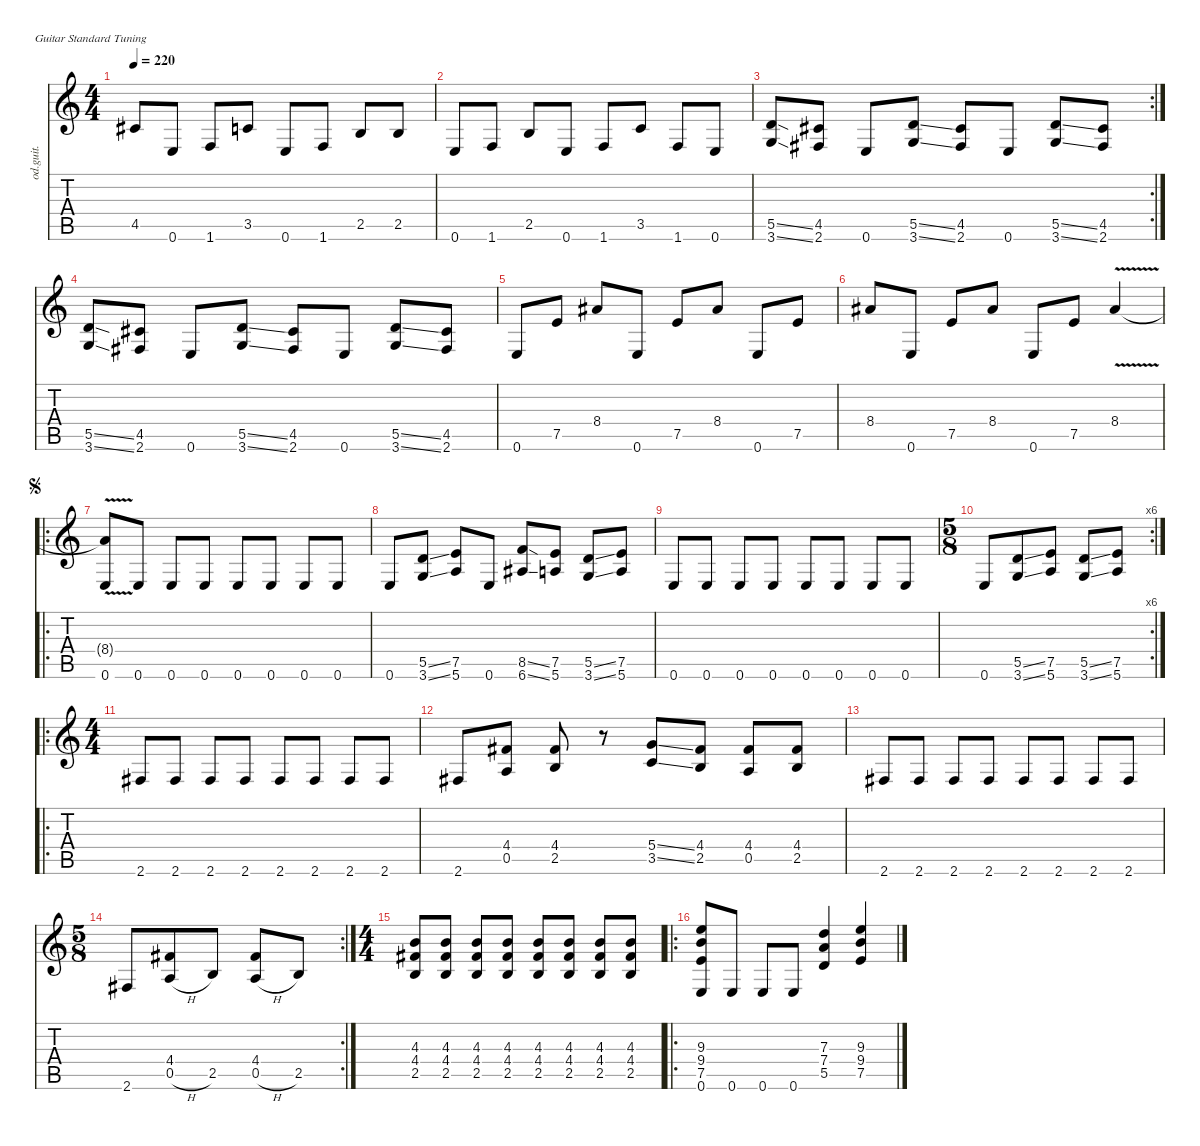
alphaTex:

\defaultSystemsLayout 4
\hideDynamics
\bracketExtendMode nobrackets
\track ("Guitar 2 (Main Lead)" "od.guit.") {mute instrument overdrivenguitar}
\staff {score tabs}
\tuning (E4 B3 G3 D3 A2 E2)
\ts (4 4)
\tempo 220
\clef g2
\ks c
4.5{acc #}.8{dy f} 0.6.8 1.6.8 3.5.8 0.6.8 1.6.8 2.5.8 2.5.8 |
0.6.8 1.6.8 2.5.8 0.6.8 1.6.8 3.5.8 1.6.8 0.6.8 |
\rc 2
(5.5{ss} 3.6{ss}).8 (4.5{acc #} 2.6{acc #}).8 0.6.8 (5.5{ss} 3.6{ss}).8 (4.5{acc #} 2.6{acc #}).8 0.6.8 (5.5{ss} 3.6{ss}).8 (4.5{acc #} 2.6{acc #}).8 |
(5.5{ss} 3.6{ss}).8 (4.5{acc #} 2.6{acc #}).8 0.6.8 (5.5{ss} 3.6{ss}).8 (4.5{acc #} 2.6{acc #}).8 0.6.8 (5.5{ss} 3.6{ss}).8 (4.5{acc #} 2.6{acc #}).8 |
0.6.8 7.5.8 8.4{acc #}.8 0.6.8 7.5.8 8.4{acc #}.8 0.6.8 7.5.8 |
8.4{acc #}.8 0.6.8 7.5.8 8.4{acc #}.8 0.6.8 7.5.8 8.4{v acc #}.4 |
\ro
\jump segno
(8.4{v t acc #} 0.6).8 0.6.8 0.6.8 0.6.8 0.6.8 0.6.8 0.6.8 0.6.8 |
0.6.8 (5.5{ss} 3.6{ss}).8 (7.5 5.6).8 0.6.8 (8.5{ss} 6.6{ss acc #}).8 (7.5 5.6).8 (5.5{ss} 3.6{ss}).8 (7.5 5.6).8 |
0.6.8 0.6.8 0.6.8 0.6.8 0.6.8 0.6.8 0.6.8 0.6.8 |
\rc 6
\ts (5 8)
0.6.8 (5.5{ss} 3.6{ss}).8 (7.5 5.6).8 (5.5{ss} 3.6{ss}).8 (7.5 5.6).8 |
\ro
\ts (4 4)
2.6{acc #}.8 2.6{acc #}.8 2.6{acc #}.8 2.6{acc #}.8 2.6{acc #}.8 2.6{acc #}.8 2.6{acc #}.8 2.6{acc #}.8 |
2.6{acc #}.8 (4.4{acc #} 0.5).8 (4.4{acc #} 2.5).8 r.8 (5.4{ss} 3.5{ss}).8 (4.4{acc #} 2.5).8 (4.4{acc #} 0.5).8 (4.4{acc #} 2.5).8 |
2.6{acc #}.8 2.6{acc #}.8 2.6{acc #}.8 2.6{acc #}.8 2.6{acc #}.8 2.6{acc #}.8 2.6{acc #}.8 2.6{acc #}.8 |
\rc 2
\ts (5 8)
2.6{acc #}.8 (4.4{acc #} 0.5{h}).8 2.5.8 (4.4{acc #} 0.5{h}).8 2.5.8 |
\ts (4 4)
(4.3 4.4{acc #} 2.5).8 (4.3 4.4{acc #} 2.5).8 (4.3 4.4{acc #} 2.5).8 (4.3 4.4{acc #} 2.5).8 (4.3 4.4{acc #} 2.5).8 (4.3 4.4{acc #} 2.5).8 (4.3 4.4{acc #} 2.5).8 (4.3 4.4{acc #} 2.5).8 |
\ro
(9.3 9.4 7.5 0.6).8 0.6.8 0.6.8 0.6.8 (7.3 7.4 5.5).4 (9.3 9.4 7.5).4
